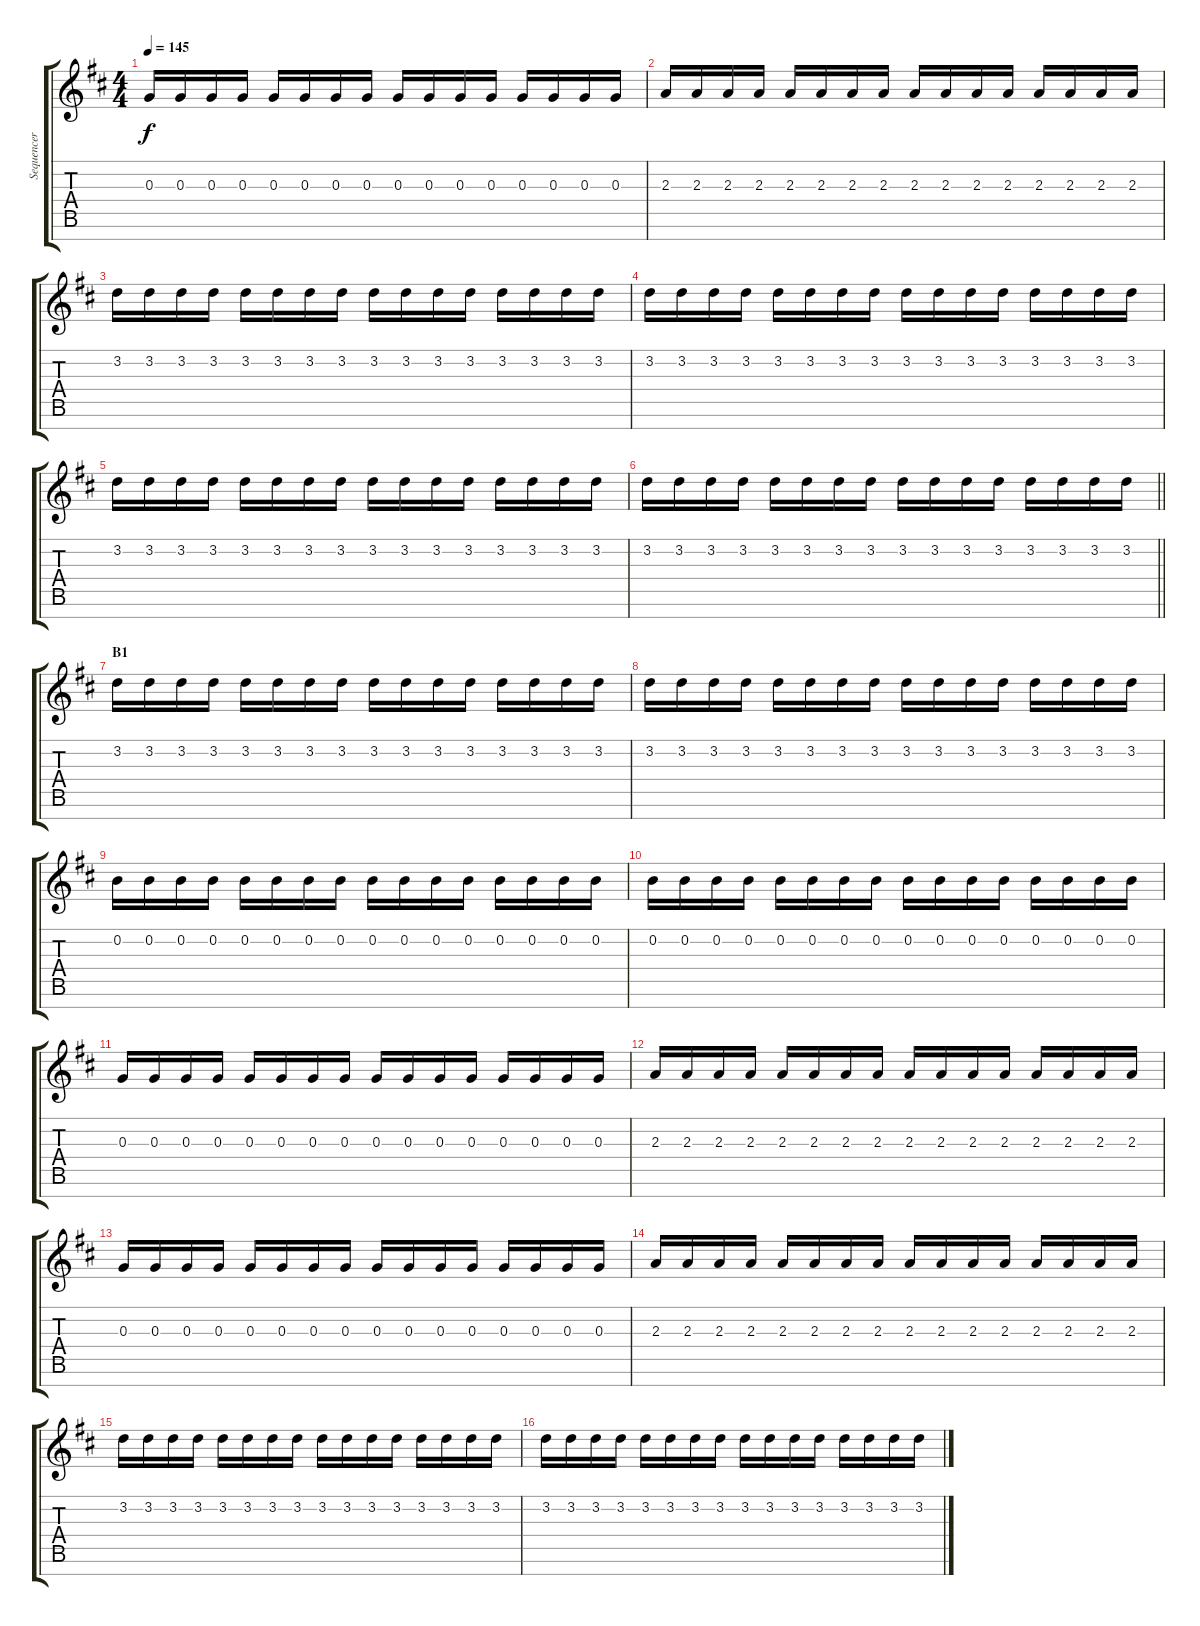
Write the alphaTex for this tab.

\track ("Sequencer" "Sequencer") {instrument pad3polysynth}
\staff {score tabs}
\tuning (E5 B4 G4 D4 A3 E3 B2) {hide}
\ts (4 4)
\tempo 145
\clef g2
\ks d
0.3.16{dy f} 0.3.16 0.3.16 0.3.16 0.3.16 0.3.16 0.3.16 0.3.16 0.3.16 0.3.16 0.3.16 0.3.16 0.3.16 0.3.16 0.3.16 0.3.16 |
2.3.16 2.3.16 2.3.16 2.3.16 2.3.16 2.3.16 2.3.16 2.3.16 2.3.16 2.3.16 2.3.16 2.3.16 2.3.16 2.3.16 2.3.16 2.3.16 |
3.2.16 3.2.16 3.2.16 3.2.16 3.2.16 3.2.16 3.2.16 3.2.16 3.2.16 3.2.16 3.2.16 3.2.16 3.2.16 3.2.16 3.2.16 3.2.16 |
3.2.16 3.2.16 3.2.16 3.2.16 3.2.16 3.2.16 3.2.16 3.2.16 3.2.16 3.2.16 3.2.16 3.2.16 3.2.16 3.2.16 3.2.16 3.2.16 |
3.2.16 3.2.16 3.2.16 3.2.16 3.2.16 3.2.16 3.2.16 3.2.16 3.2.16 3.2.16 3.2.16 3.2.16 3.2.16 3.2.16 3.2.16 3.2.16 |
\barLineRight lightlight
3.2.16 3.2.16 3.2.16 3.2.16 3.2.16 3.2.16 3.2.16 3.2.16 3.2.16 3.2.16 3.2.16 3.2.16 3.2.16 3.2.16 3.2.16 3.2.16 |
\section ("" "B1")
3.2.16 3.2.16 3.2.16 3.2.16 3.2.16 3.2.16 3.2.16 3.2.16 3.2.16 3.2.16 3.2.16 3.2.16 3.2.16 3.2.16 3.2.16 3.2.16 |
3.2.16 3.2.16 3.2.16 3.2.16 3.2.16 3.2.16 3.2.16 3.2.16 3.2.16 3.2.16 3.2.16 3.2.16 3.2.16 3.2.16 3.2.16 3.2.16 |
0.2.16 0.2.16 0.2.16 0.2.16 0.2.16 0.2.16 0.2.16 0.2.16 0.2.16 0.2.16 0.2.16 0.2.16 0.2.16 0.2.16 0.2.16 0.2.16 |
0.2.16 0.2.16 0.2.16 0.2.16 0.2.16 0.2.16 0.2.16 0.2.16 0.2.16 0.2.16 0.2.16 0.2.16 0.2.16 0.2.16 0.2.16 0.2.16 |
0.3.16 0.3.16 0.3.16 0.3.16 0.3.16 0.3.16 0.3.16 0.3.16 0.3.16 0.3.16 0.3.16 0.3.16 0.3.16 0.3.16 0.3.16 0.3.16 |
2.3.16 2.3.16 2.3.16 2.3.16 2.3.16 2.3.16 2.3.16 2.3.16 2.3.16 2.3.16 2.3.16 2.3.16 2.3.16 2.3.16 2.3.16 2.3.16 |
0.3.16 0.3.16 0.3.16 0.3.16 0.3.16 0.3.16 0.3.16 0.3.16 0.3.16 0.3.16 0.3.16 0.3.16 0.3.16 0.3.16 0.3.16 0.3.16 |
2.3.16 2.3.16 2.3.16 2.3.16 2.3.16 2.3.16 2.3.16 2.3.16 2.3.16 2.3.16 2.3.16 2.3.16 2.3.16 2.3.16 2.3.16 2.3.16 |
3.2.16 3.2.16 3.2.16 3.2.16 3.2.16 3.2.16 3.2.16 3.2.16 3.2.16 3.2.16 3.2.16 3.2.16 3.2.16 3.2.16 3.2.16 3.2.16 |
3.2.16 3.2.16 3.2.16 3.2.16 3.2.16 3.2.16 3.2.16 3.2.16 3.2.16 3.2.16 3.2.16 3.2.16 3.2.16 3.2.16 3.2.16 3.2.16
